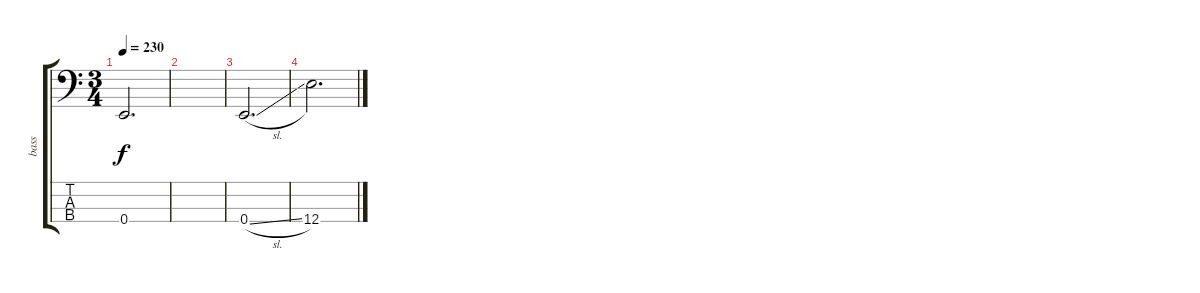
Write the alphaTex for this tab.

\track ("bass" "bass") {instrument electricbasspick}
\staff {score tabs}
\tuning (G2 D2 A1 E1) {hide}
\ts (3 4)
\tempo 230
\clef f4
\ks c
0.4{t}.2{d dy f} |
|
0.4{sl}.2{d} |
12.4.2{d}
